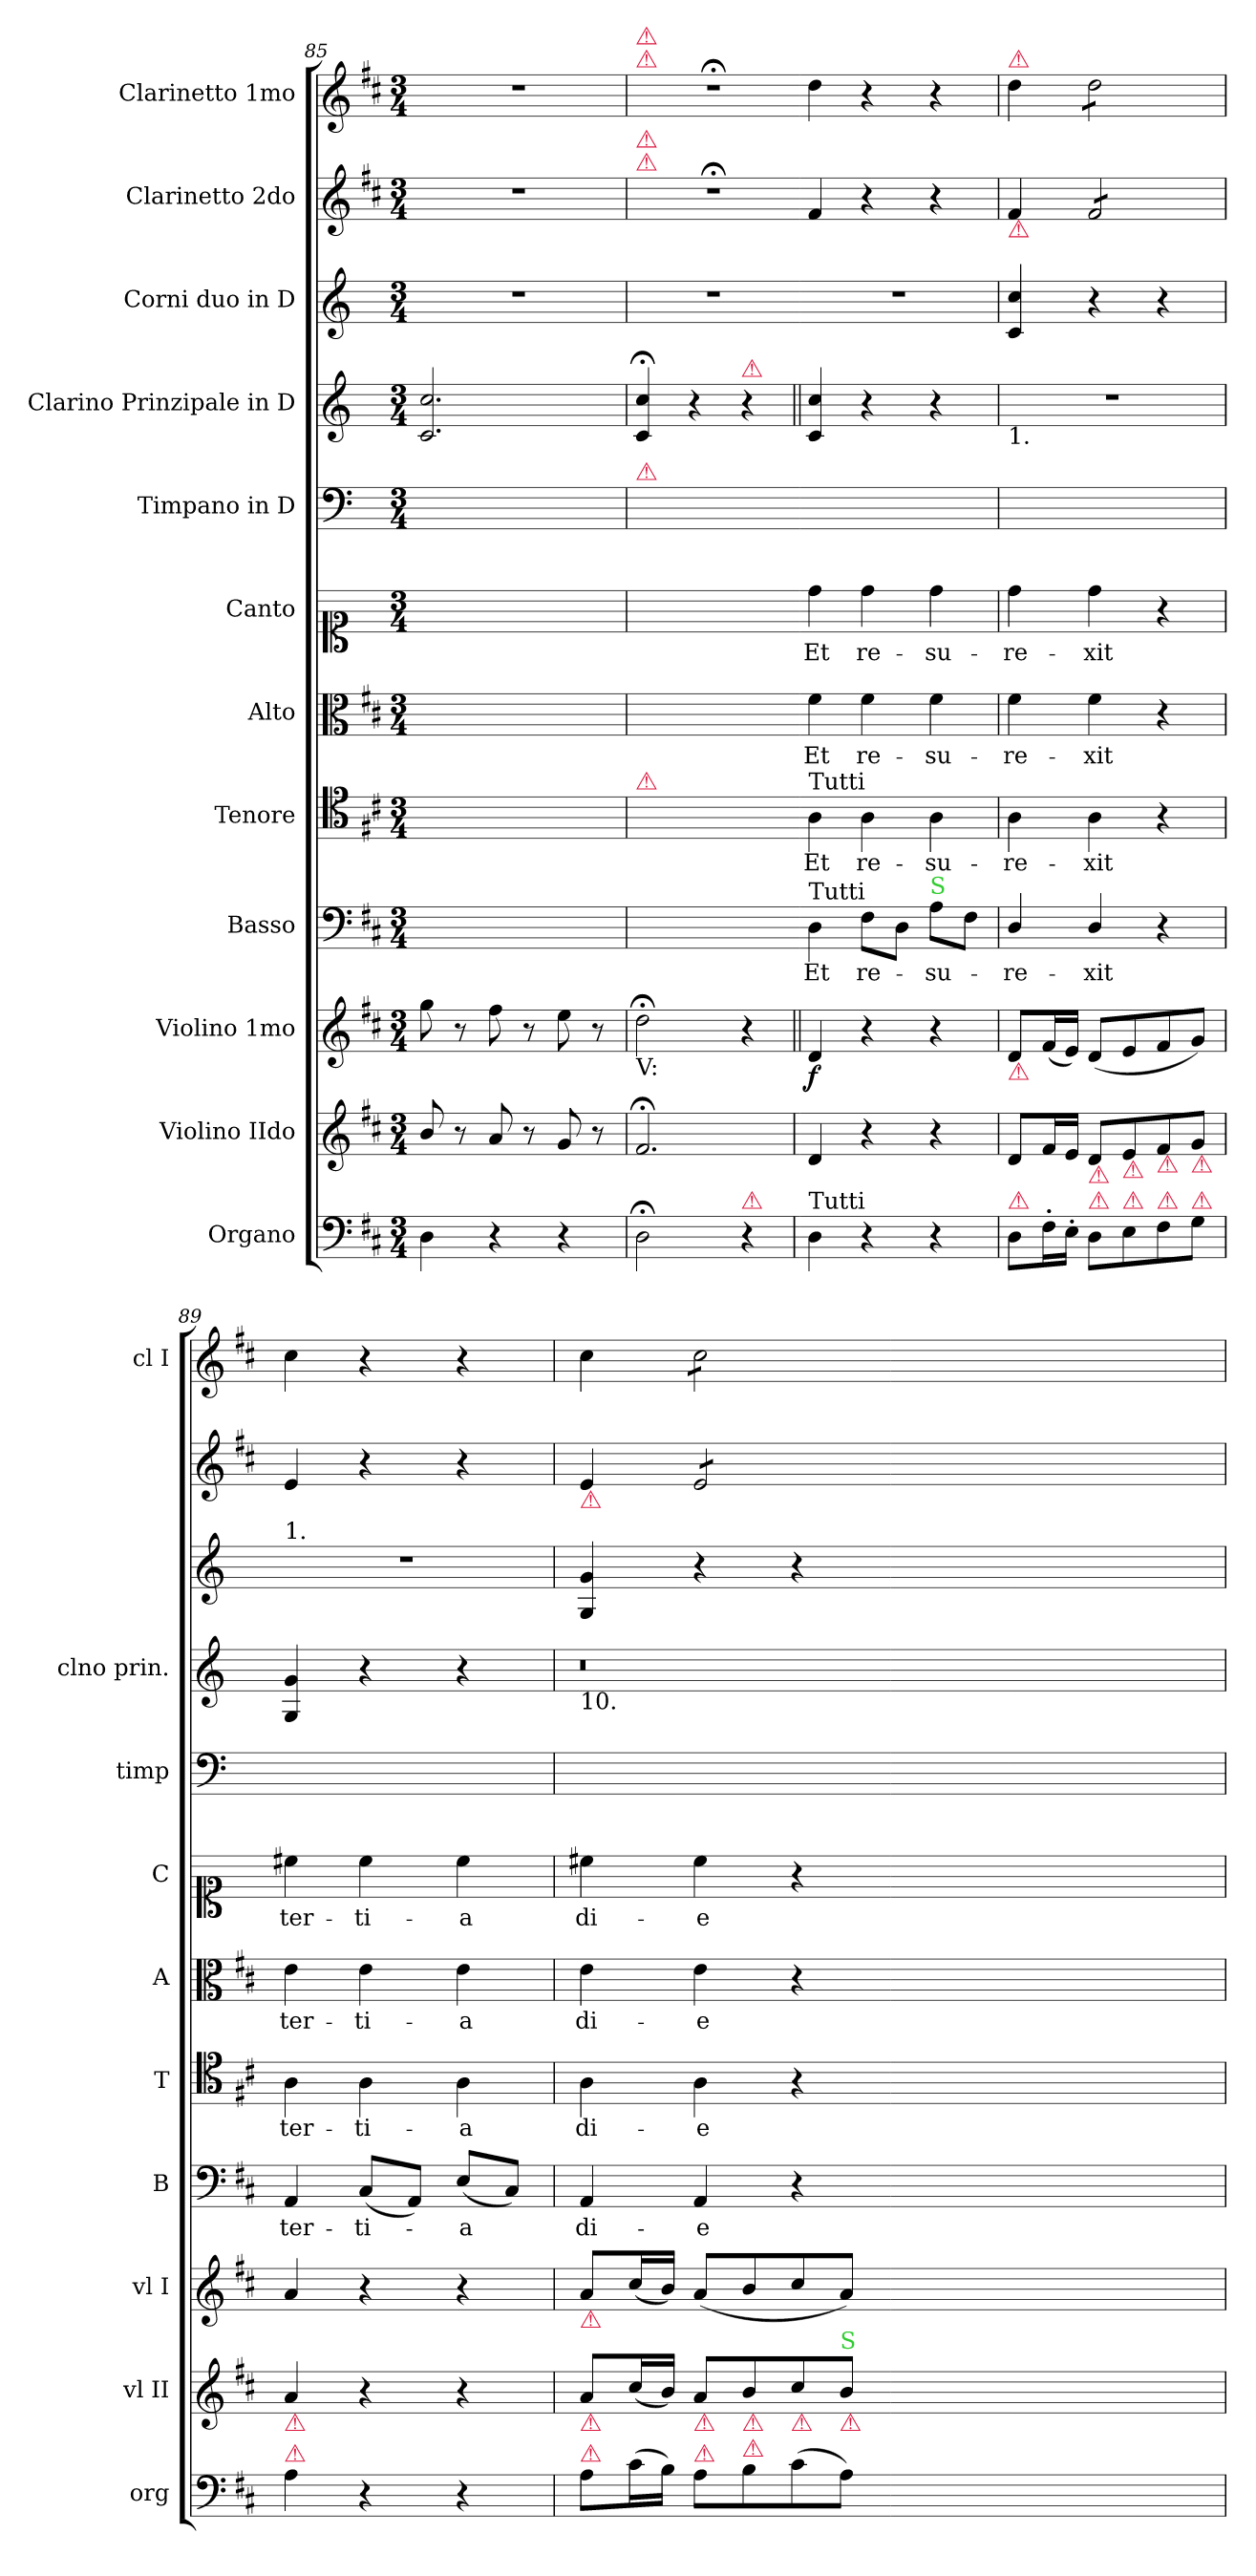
**kern	**kern	**kern	**dynam	**kern	**text	**kern	**text	**kern	**text	**kern	**text	**kern	**kern	**kern	**kern	**kern
*part12	*part11	*part10	*part10	*part9	*part9	*part8	*part8	*part7	*part7	*part6	*part6	*part5	*part4	*part3	*part2	*part1
*staff12	*staff11	*staff10	*staff10	*staff9	*staff9	*staff8	*staff8	*staff7	*staff7	*staff6	*staff6	*staff5	*staff4	*staff3	*staff2	*staff1
*I"Organo	*I"Violino IIdo	*I"Violino 1mo	*	*I"Basso	*	*I"Tenore	*	*I"Alto	*	*I"Canto	*	*I"Timpano in D	*I"Clarino Prinzipale in D	*I"Corni duo in D	*I"Clarinetto 2do	*I"Clarinetto 1mo
*I'org	*I'vl II	*I'vl I	*	*I'B	*	*I'T	*	*I'A	*	*I'C	*	*I'timp	*I'clno prin.	*	*	*I'cl I
*clefF4	*clefG2	*clefG2	*	*clefF4	*	*clefC4	*	*clefC3	*	*clefC1	*	*clefF4	*clefG2	*clefG2	*clefG2	*clefG2
*	*	*	*	*	*	*	*	*	*	*	*	*ITrd-1c-2	*ITrd-1c-2	*ITrd6c10	*	*
*k[f#c#]	*k[f#c#]	*k[f#c#]	*	*k[f#c#]	*	*k[f#c#]	*	*k[f#c#]	*	*	*	*k[f#c#]	*k[f#c#]	*k[f#c#]	*k[f#c#]	*k[f#c#]
*M3/4	*M3/4	*M3/4	*	*M3/4	*	*M3/4	*	*M3/4	*	*M3/4	*	*M3/4	*M3/4	*M3/4	*M3/4	*M3/4
=85	=85	=85	=85	=85	=85	=85	=85	=85	=85	=85	=85	=85	=85	=85	=85	=85
4D\	8b/	8gg\	.	2.ryy	.	2.ryy	.	2.ryy	.	2.ryy	.	2.ryy	2.d/ 2.dd/	2.r	2.r	2.r
.	8r	8r	.	.	.	.	.	.	.	.	.	.	.	.	.	.
4r	8a/	8ff#\	.	.	.	.	.	.	.	.	.	.	.	.	.	.
.	8r	8r	.	.	.	.	.	.	.	.	.	.	.	.	.	.
4r	8g/	8ee\	.	.	.	.	.	.	.	.	.	.	.	.	.	.
.	8r	8r	.	.	.	.	.	.	.	.	.	.	.	.	.	.
=86	=86	=86	=86	=86	=86	=86	=86	=86	=86	=86	=86	=86	=86	=86	=86	=86
!	!	!	!	!	!	!	!	!	!	!	!	!	!	!	!	!LO:TX:a:color=crimson:t=⚠
!	!	!	!	!	!	!	!	!	!	!	!	!	!	!	!	!LO:TX:a:color=crimson:t=⚠
!	!	!	!	!	!	!	!	!	!	!	!	!	!	!	!LO:TX:a:color=crimson:t=⚠	!
!	!	!	!	!	!	!	!	!	!	!	!	!	!	!	!LO:TX:a:color=crimson:t=⚠	!
!	!	!	!	!	!	!	!	!	!	!	!	!LO:TX:a:color=crimson:t=⚠	!	!	!	!
!	!	!	!	!	!	!LO:TX:a:color=crimson:t=⚠	!	!	!	!	!	!	!	!	!	!
2D;<\	2.f#;</	2dd;<\	.	2.ryy	.	2.ryy	.	2.ryy	.	2.ryy	.	2.ryy	4d;</ 4dd;</	2.r	2.r;<	2.r;<
.	.	.	.	.	.	.	.	.	.	.	.	.	4r	.	.	.
!	!	!	!	!	!	!	!	!	!	!	!	!	!LO:TX:a:color=crimson:t=⚠	!	!	!
!LO:TX:a:color=crimson:t=⚠	!	!	!	!	!	!	!	!	!	!	!	!	!	!	!	!
4r	.	4r	.	.	.	.	.	.	.	.	.	.	4r	.	.	.
!	!	!LO:TX:b:t=V&colon;	!	!	!	!	!	!	!	!	!	!	!	!	!	!
=87	=87	=87||	=87||	=87||	=87||	=87	=87||	=87||	=87||	=87||	=87||	=87||	=87||	=87||	=87||	=87||
!	!	!	!	!	!	!LO:TX:a:t=Tutti	!	!	!	!	!	!	!	!	!	!
!	!	!	!	!LO:TX:a:t=Tutti	!	!	!	!	!	!	!	!	!	!	!	!
!LO:TX:a:t=Tutti	!	!	!	!	!	!	!	!	!	!	!	!	!	!	!	!
!	!	!	!LO:DY:b	!	!	!	!	!	!	!	!	!	!	!	!	!
4D\	4d/	4d/	f	4D\	Et	4A\	Et	4f#\	Et	4dd\	Et	2.ryy	4d/ 4dd/	2.r	4f#/	4dd\
4r	4r	4r	.	8F#\L	re-	4A\	re-	4f#\	re-	4dd\	re-	.	4r	.	4r	4r
.	.	.	.	8D\J	.	.	.	.	.	.	.	.	.	.	.	.
!	!	!	!	!LO:TX:a:color=limegreen:t=S	!	!	!	!	!	!	!	!	!	!	!	!
4r	4r	4r	.	8A\L	-su-	4A\	-su-	4f#\	-su-	4dd\	-su-	.	4r	.	4r	4r
.	.	.	.	8F#\J	.	.	.	.	.	.	.	.	.	.	.	.
=88	=88	=88	=88	=88	=88	=88	=88	=88	=88	=88	=88	=88	=88	=88	=88	=88
!	!	!	!	!	!	!	!	!	!	!	!	!	!	!	!	!LO:TX:a:color=crimson:t=⚠
!	!	!	!	!	!	!	!	!	!	!	!	!	!	!	!LO:TX:b:color=crimson:t=⚠	!
!	!	!	!	!	!	!	!	!	!	!	!	!	!LO:TX:b:t=1.	!	!	!
!	!	!LO:TX:b:color=crimson:t=⚠	!	!	!	!	!	!	!	!	!	!	!	!	!	!
!LO:TX:a:color=crimson:t=⚠	!	!	!	!	!	!	!	!	!	!	!	!	!	!	!	!
8D\L	8d/L	8d/L	.	4D/	-re-	4A\	-re-	4f#\	-re-	4dd\	-re-	2.ryy	2.r	4D/ 4d/	4f#/	4dd\
16F#'\L	16f#/L	(16f#/L	.	.	.	.	.	.	.	.	.	.	.	.	.	.
16E'\JJ	16e/JJ	16e/JJ)	.	.	.	.	.	.	.	.	.	.	.	.	.	.
!	!	!	!	!	!	!	!	!	!	!	!	!	!	!	!	!LO:TX:a:color=crimson:t=⚠
!	!	!	!	!	!	!	!	!	!	!	!	!	!	!	!LO:TX:a:color=crimson:t=⚠	!
!	!LO:TX:b:color=crimson:t=⚠	!	!	!	!	!	!	!	!	!	!	!	!	!	!	!
!LO:TX:a:color=crimson:t=⚠	!	!	!	!	!	!	!	!	!	!	!	!	!	!	!	!
*	*	*	*	*	*	*	*	*	*	*	*	*	*	*	*tremolo	*
*	*	*	*	*	*	*	*	*	*	*	*	*	*	*	*	*tremolo
8D\L	8d/L	(8d/L	.	4D/	-xit	4A\	-xit	4f#\	-xit	4dd\	-xit	.	.	4r	8f#/L	8dd\L
!	!LO:TX:b:color=crimson:t=⚠	!	!	!	!	!	!	!	!	!	!	!	!	!	!	!
!LO:TX:a:color=crimson:t=⚠	!	!	!	!	!	!	!	!	!	!	!	!	!	!	!	!
8E\	8e/	8e/	.	.	.	.	.	.	.	.	.	.	.	.	8f#/	8dd\
!	!LO:TX:b:color=crimson:t=⚠	!	!	!	!	!	!	!	!	!	!	!	!	!	!	!
!LO:TX:a:color=crimson:t=⚠	!	!	!	!	!	!	!	!	!	!	!	!	!	!	!	!
8F#\	8f#/	8f#/	.	4r	.	4r	.	4r	.	4r	.	.	.	4r	8f#/	8dd\
!	!LO:TX:b:color=crimson:t=⚠	!	!	!	!	!	!	!	!	!	!	!	!	!	!	!
!LO:TX:a:color=crimson:t=⚠	!	!	!	!	!	!	!	!	!	!	!	!	!	!	!	!
8G\J	8g/J	8g/J)	.	.	.	.	.	.	.	.	.	.	.	.	8f#/J	8dd\J
*	*	*	*	*	*	*	*	*	*	*	*	*	*	*	*	*Xtremolo
*	*	*	*	*	*	*	*	*	*	*	*	*	*	*	*Xtremolo	*
=89	=89	=89	=89	=89	=89	=89	=89	=89	=89	=89	=89	=89	=89	=89	=89	=89
!	!	!	!	!	!	!	!	!	!	!	!	!	!	!LO:TX:a:t=1.	!	!
!	!LO:TX:b:color=crimson:t=⚠	!	!	!	!	!	!	!	!	!	!	!	!	!	!	!
!LO:TX:a:color=crimson:t=⚠	!	!	!	!	!	!	!	!	!	!	!	!	!	!	!	!
4A\	4a/	4a/	.	4AA/	ter-	4A\	ter-	4e\	ter-	4cc#\	ter-	2.ryy	4A/ 4a/	2.r	4e/	4cc#\
4r	4r	4r	.	(8C#/L	-ti-	4A\	-ti-	4e\	-ti-	4cc#\	-ti-	.	4r	.	4r	4r
.	.	.	.	8AA/J)	.	.	.	.	.	.	.	.	.	.	.	.
4r	4r	4r	.	(8E/L	-a	4A\	-a	4e\	-a	4cc#\	-a	.	4r	.	4r	4r
.	.	.	.	8C#/J)	.	.	.	.	.	.	.	.	.	.	.	.
=90	=90	=90	=90	=90	=90	=90	=90	=90	=90	=90	=90	=90	=90	=90	=90	=90
!	!	!	!	!	!	!	!	!	!	!	!	!	!	!	!LO:TX:b:color=crimson:t=⚠	!
!	!	!	!	!	!	!	!	!	!	!	!	!	!LO:TX:b:t=10.	!	!	!
!	!	!LO:TX:b:color=crimson:t=⚠	!	!	!	!	!	!	!	!	!	!	!	!	!	!
!	!LO:TX:b:color=crimson:t=⚠	!	!	!	!	!	!	!	!	!	!	!	!	!	!	!
!LO:TX:a:color=crimson:t=⚠	!	!	!	!	!	!	!	!	!	!	!	!	!	!	!	!
8A\L	8a/L	8a/L	.	4AA/	di-	4A\	di-	4e\	di-	4cc#\	di-	2.ryy	0.r	4AA/ 4A/	4e/	4cc#\
(16c#\L	(16cc#/L	(16cc#/L	.	.	.	.	.	.	.	.	.	.	.	.	.	.
16B\JJ)	16b/JJ)	16b/JJ)	.	.	.	.	.	.	.	.	.	.	.	.	.	.
!	!	!	!	!	!	!	!	!	!	!	!	!	!	!	!	!LO:TX:a:color=crimson:t=⚠
!	!	!	!	!	!	!	!	!	!	!	!	!	!	!	!LO:TX:a:color=crimson:t=⚠	!
!	!LO:TX:b:color=crimson:t=⚠	!	!	!	!	!	!	!	!	!	!	!	!	!	!	!
!LO:TX:a:color=crimson:t=⚠	!	!	!	!	!	!	!	!	!	!	!	!	!	!	!	!
*	*	*	*	*	*	*	*	*	*	*	*	*	*	*	*tremolo	*
*	*	*	*	*	*	*	*	*	*	*	*	*	*	*	*	*tremolo
8A\L	8a/L	(8a/L	.	4AA/	-e	4A\	-e	4e\	-e	4cc#\	-e	.	.	4r	8e/L	8cc#\L
!	!LO:TX:b:color=crimson:t=⚠	!	!	!	!	!	!	!	!	!	!	!	!	!	!	!
!LO:TX:a:color=crimson:t=⚠	!	!	!	!	!	!	!	!	!	!	!	!	!	!	!	!
8B\	8b/	8b/	.	.	.	.	.	.	.	.	.	.	.	.	8e/	8cc#\
!	!LO:TX:b:color=crimson:t=⚠	!	!	!	!	!	!	!	!	!	!	!	!	!	!	!
(8c#\	8cc#/	8cc#/	.	4r	.	4r	.	4r	.	4r	.	.	.	4r	8e/	8cc#\
!	!LO:TX:a:color=limegreen:t=S	!	!	!	!	!	!	!	!	!	!	!	!	!	!	!
!	!LO:TX:b:color=crimson:t=⚠	!	!	!	!	!	!	!	!	!	!	!	!	!	!	!
8A\J)	8b/J	8a/J)	.	.	.	.	.	.	.	.	.	.	.	.	8e/J	8cc#\J
*	*	*	*	*	*	*	*	*	*	*	*	*	*	*	*	*Xtremolo
*	*	*	*	*	*	*	*	*	*	*	*	*	*	*	*Xtremolo	*
0ryy	0ryy	0ryy	.	0ryy	.	0ryy	.	0ryy	.	0ryy	.	0ryy	.	0ryy	0ryy	0ryy
4ryy	4ryy	4ryy	.	4ryy	.	4ryy	.	4ryy	.	4ryy	.	4ryy	.	4ryy	4ryy	4ryy
=	=	=	=	=	=	=	=	=	=	=	=	=	=	=	=	=
*-	*-	*-	*-	*-	*-	*-	*-	*-	*-	*-	*-	*-	*-	*-	*-	*-
